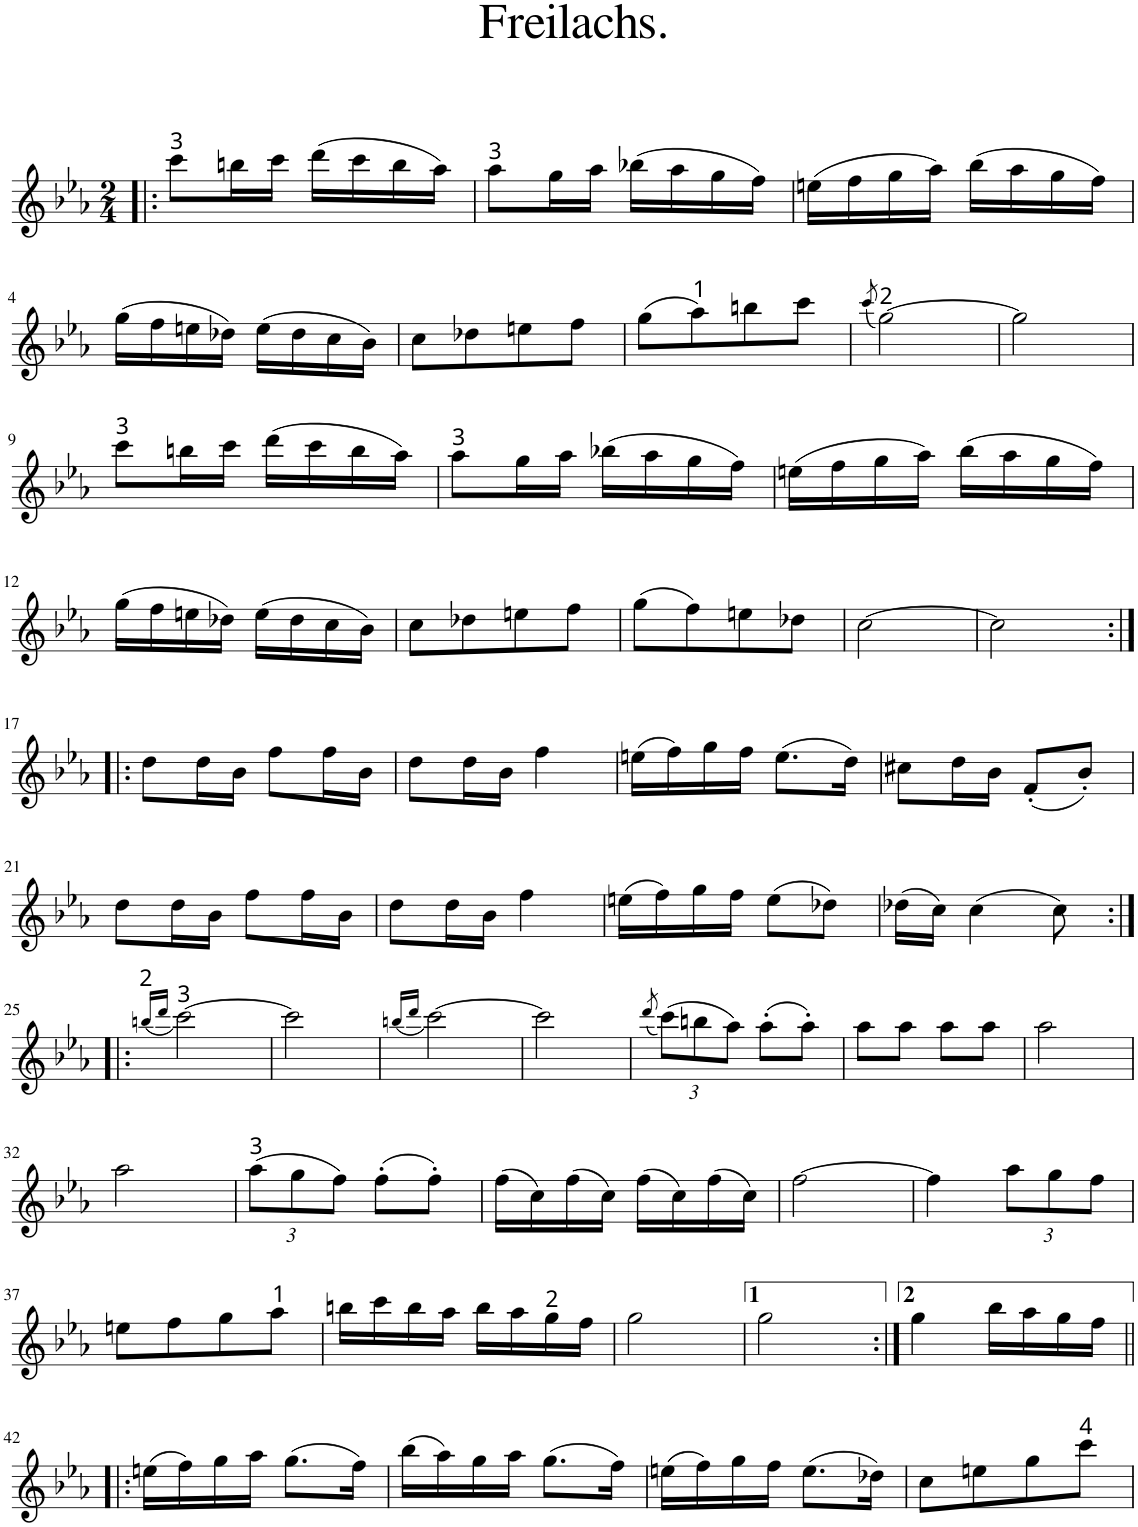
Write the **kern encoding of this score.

**kern
*part1
*staff1
*I"Piano
*I'Pno.
*clefG2
*k[b-e-a-]
*F:dor
*M2/4
=1!|:
8ccc\L
16bbn\L
16ccc\JJ
(16ddd\LL
16ccc\
16bb\
16aa-\JJ)
=2
8aa-\L
16gg\L
16aa-\JJ
(16bb-X\LL
16aa-\
16gg\
16ff\JJ)
=3
(16een\LL
16ff\
16gg\
16aa-\JJ)
(16bb-\LL
16aa-\
16gg\
16ff\JJ)
!!LO:LB:g=z
=4
(16gg\LL
16ff\
16een\
16dd-X\JJ)
(16ee\LL
16dd-\
16cc\
16b-\JJ)
=5
8cc\L
8dd-X\
8een\
8ff\J
=6
(8gg\L
8aa-\)
8bbn\
8ccc\J
=7
(8qccc/
[2gg\)
=8
2gg\]
!!LO:LB:g=z
=9
8ccc\L
16bbn\L
16ccc\JJ
(16ddd\LL
16ccc\
16bb\
16aa-\JJ)
=10
8aa-\L
16gg\L
16aa-\JJ
(16bb-X\LL
16aa-\
16gg\
16ff\JJ)
=11
(16een\LL
16ff\
16gg\
16aa-\JJ)
(16bb-\LL
16aa-\
16gg\
16ff\JJ)
!!LO:LB:g=z
=12
(16gg\LL
16ff\
16een\
16dd-X\JJ)
(16ee\LL
16dd-\
16cc\
16b-\JJ)
=13
8cc\L
8dd-X\
8een\
8ff\J
=14
(8gg\L
8ff\)
8een\
8dd-X\J
=15
[2cc\
=16
2cc\]
!!LO:LB:g=z
=17:|!|:
8dd\L
16dd\L
16b-\JJ
8ff\L
16ff\L
16b-\JJ
=18
8dd\L
16dd\L
16b-\JJ
4ff\
=19
(16een\LL
16ff\)
16gg\
16ff\JJ
(8.ee\L
16dd\Jk)
=20
8cc#X\L
16dd\L
16b-\JJ
(8f'/L
8b-'/J)
!!LO:LB:g=z
=21
8dd\L
16dd\L
16b-\JJ
8ff\L
16ff\L
16b-\JJ
=22
8dd\L
16dd\L
16b-\JJ
4ff\
=23
(16een\LL
16ff\)
16gg\
16ff\JJ
(8ee\L
8dd-X\J)
=24
(16dd-X\LL
16cc\JJ)
(4cc\
8cc\)
!!LO:LB:g=z
=25:|!|:
(16qbbn/LL
16qddd/JJ
[2ccc\)
=26
2ccc\]
=27
(16qbbn/LL
16qddd/JJ
[2ccc\)
=28
2ccc\]
=29
(8qddd/
*Xbrackettup
(12ccc\L)
12bbn\
12aa-\J)
(8aa-'\L
8aa-'\J)
=30
8aa-\L
8aa-\J
8aa-\L
8aa-\J
=31
2aa-\
!!LO:LB:g=z
=32
2aa-\
=33
(12aa-\L
12gg\
12ff\J)
(8ff'\L
8ff'\J)
=34
(16ff\LL
16cc\)
(16ff\
16cc\JJ)
(16ff\LL
16cc\)
(16ff\
16cc\JJ)
=35
[2ff\
=36
4ff\]
12aa-\L
12gg\
12ff\J
!!LO:LB:g=z
=37
8een\L
8ff\
8gg\
8aa-\J
=38
16bbn\LL
16ccc\
16bb\
16aa-\JJ
16bb\LL
16aa-\
16gg\
16ff\JJ
=39
2gg\
=40
2gg\
=41:|!
4gg\
16bb-\LL
16aa-\
16gg\
16ff\JJ
!!LO:LB:g=z
=42!|:
(16een\LL
16ff\)
16gg\
16aa-\JJ
(8.gg\L
16ff\Jk)
=43
(16bb-\LL
16aa-\)
16gg\
16aa-\JJ
(8.gg\L
16ff\Jk)
=44
(16een\LL
16ff\)
16gg\
16ff\JJ
(8.ee\L
16dd-X\Jk)
=45
8cc\L
8een\
8gg\
8ccc\J
=
*-
